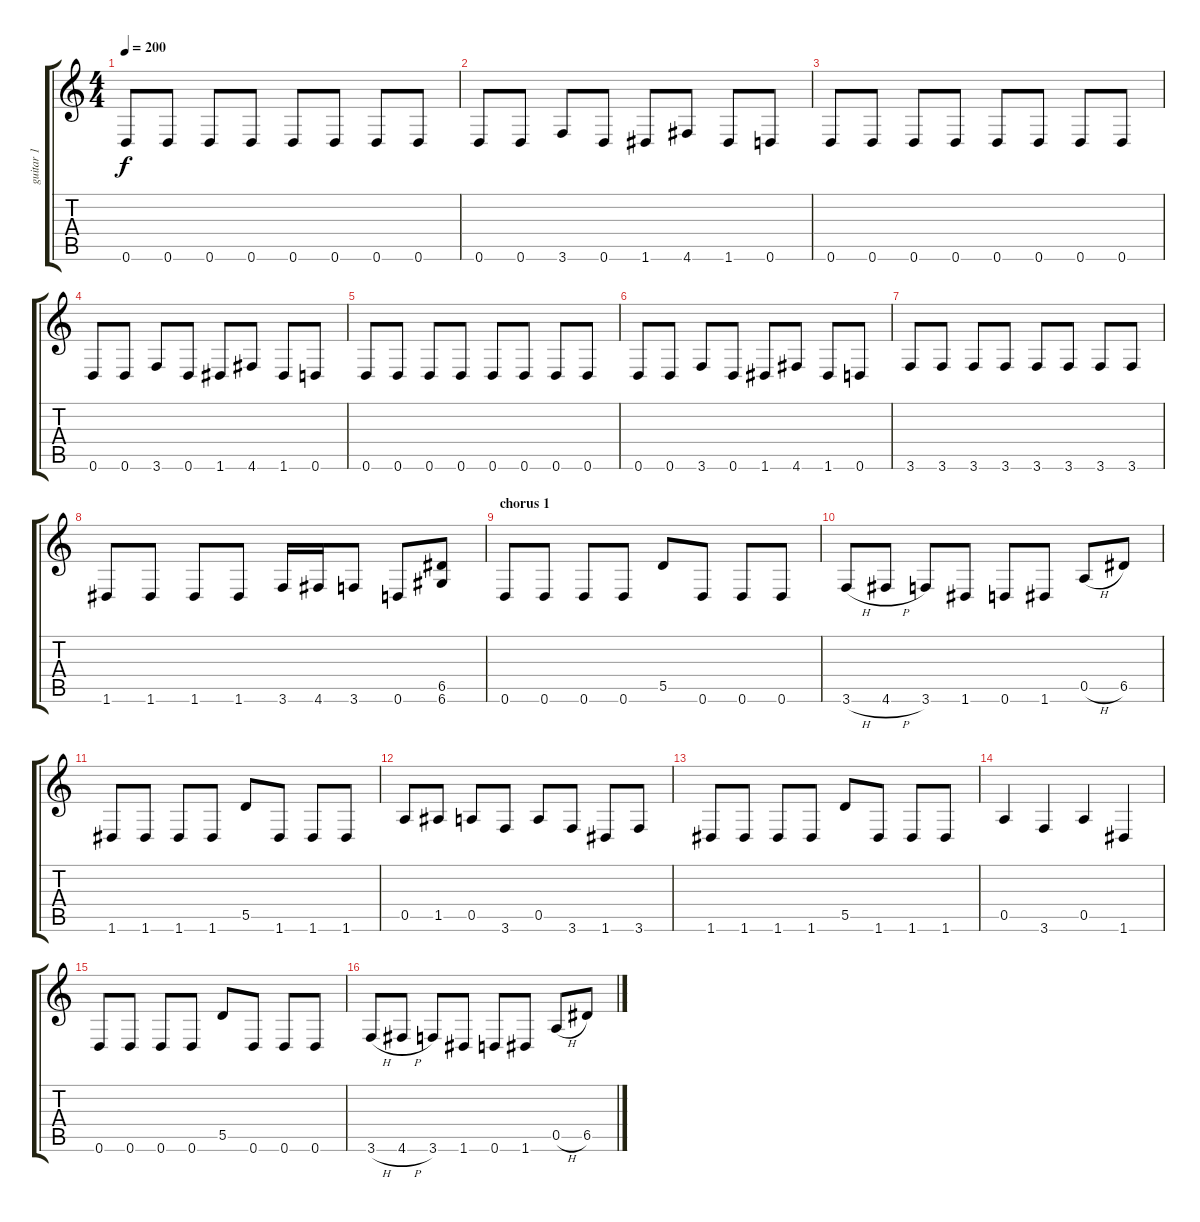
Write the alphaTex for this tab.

\track ("guitar 1" "guitar 1") {instrument distortionguitar}
\staff {score tabs}
\tuning (E4 B3 G3 D3 A2 D2) {hide}
\ts (4 4)
\tempo 200
\clef g2
\ks c
0.6.8{dy f} 0.6.8 0.6.8 0.6.8 0.6.8 0.6.8 0.6.8 0.6.8 |
0.6.8 0.6.8 3.6.8 0.6.8 1.6.8 4.6.8 1.6.8 0.6.8 |
0.6.8 0.6.8 0.6.8 0.6.8 0.6.8 0.6.8 0.6.8 0.6.8 |
0.6.8 0.6.8 3.6.8 0.6.8 1.6.8 4.6.8 1.6.8 0.6.8 |
0.6.8 0.6.8 0.6.8 0.6.8 0.6.8 0.6.8 0.6.8 0.6.8 |
0.6.8 0.6.8 3.6.8 0.6.8 1.6.8 4.6.8 1.6.8 0.6.8 |
3.6.8 3.6.8 3.6.8 3.6.8 3.6.8 3.6.8 3.6.8 3.6.8 |
1.6.8 1.6.8 1.6.8 1.6.8 3.6.16 4.6.16 3.6.8 0.6.8 (6.5 6.6).8 |
\section ("" "chorus 1")
0.6.8 0.6.8 0.6.8 0.6.8 5.5.8 0.6.8 0.6.8 0.6.8 |
3.6{h}.8 4.6{h}.8 3.6.8 1.6.8 0.6.8 1.6.8 0.5{h}.8 6.5.8 |
1.6.8 1.6.8 1.6.8 1.6.8 5.5.8 1.6.8 1.6.8 1.6.8 |
0.5.8 1.5.8 0.5.8 3.6.8 0.5.8 3.6.8 1.6.8 3.6.8 |
1.6.8 1.6.8 1.6.8 1.6.8 5.5.8 1.6.8 1.6.8 1.6.8 |
0.5.4 3.6.4 0.5.4 1.6.4 |
0.6.8 0.6.8 0.6.8 0.6.8 5.5.8 0.6.8 0.6.8 0.6.8 |
3.6{h}.8 4.6{h}.8 3.6.8 1.6.8 0.6.8 1.6.8 0.5{h}.8 6.5.8
